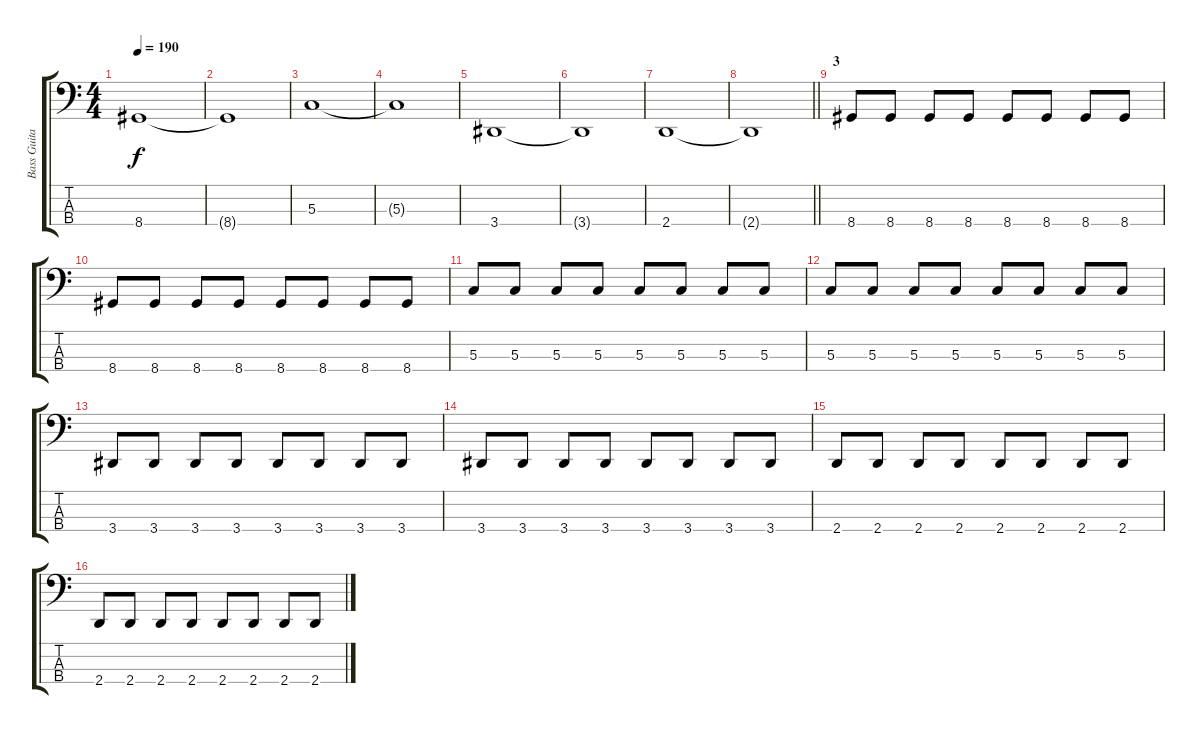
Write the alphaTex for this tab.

\track ("Bass Guitar" "Bass Guita") {instrument electricbassfinger}
\staff {score tabs}
\tuning (F2 C2 G1 C1) {hide}
\ts (4 4)
\tempo 190
\clef f4
\ks c
8.4.1{dy f} |
8.4{t}.1 |
5.3.1 |
5.3{t}.1 |
3.4.1 |
3.4{t}.1 |
2.4.1 |
\barLineRight lightlight
2.4{t}.1 |
\section ("" "3")
8.4.8 8.4.8 8.4.8 8.4.8 8.4.8 8.4.8 8.4.8 8.4.8 |
8.4.8 8.4.8 8.4.8 8.4.8 8.4.8 8.4.8 8.4.8 8.4.8 |
5.3.8 5.3.8 5.3.8 5.3.8 5.3.8 5.3.8 5.3.8 5.3.8 |
5.3.8 5.3.8 5.3.8 5.3.8 5.3.8 5.3.8 5.3.8 5.3.8 |
3.4.8 3.4.8 3.4.8 3.4.8 3.4.8 3.4.8 3.4.8 3.4.8 |
3.4.8 3.4.8 3.4.8 3.4.8 3.4.8 3.4.8 3.4.8 3.4.8 |
2.4.8 2.4.8 2.4.8 2.4.8 2.4.8 2.4.8 2.4.8 2.4.8 |
2.4.8 2.4.8 2.4.8 2.4.8 2.4.8 2.4.8 2.4.8 2.4.8
